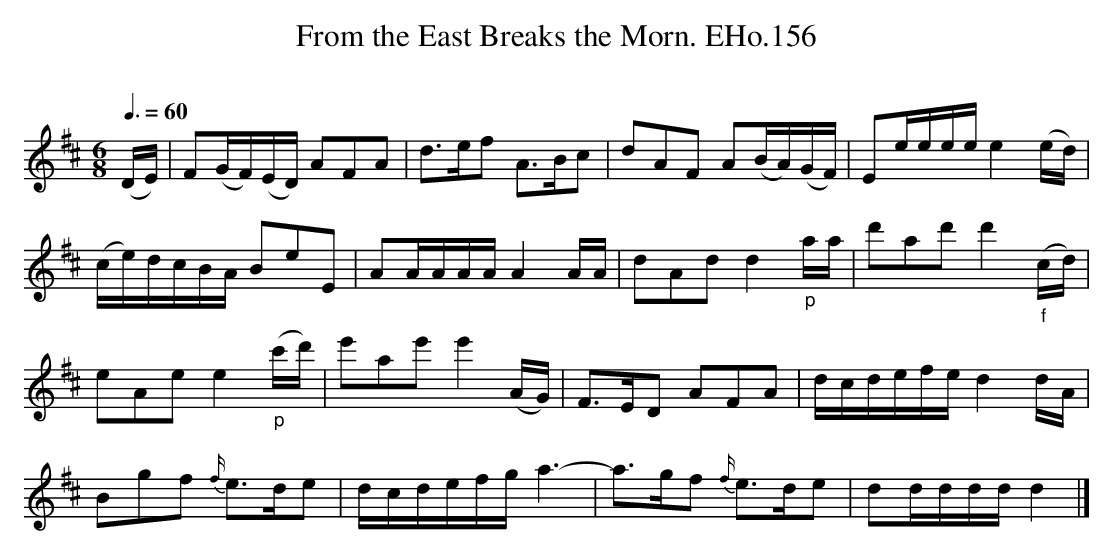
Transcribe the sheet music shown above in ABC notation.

X:1
T:From the East Breaks the Morn. EHo.156
M:6/8
L:1/8
Q:3/8=60
O:
K:D
(D/E/) | F(G/F/)(E/D/) AFA | d>ef A>Bc | dAF A(B/A/)(G/F/) | Ee/e/e/e/ e2(e/d/) |
(c/e/)d/c/B/A/ BeE | AA/A/A/A/ A2A/A/ | dAd d2"_p"a/a/ | d'ad' d'2"_f"(c/d/) |
eAe e2 "_p"(c'/d'/) | e'ae' e'2 (A/G/) | F>ED AFA | d/c/d/e/f/e/ d2d/A/ |
Bgf {f/}e>de | d/c/d/e/f/g/ a3- | a>gf {f/}e>de | dd/d/d/d/ d2 |]
